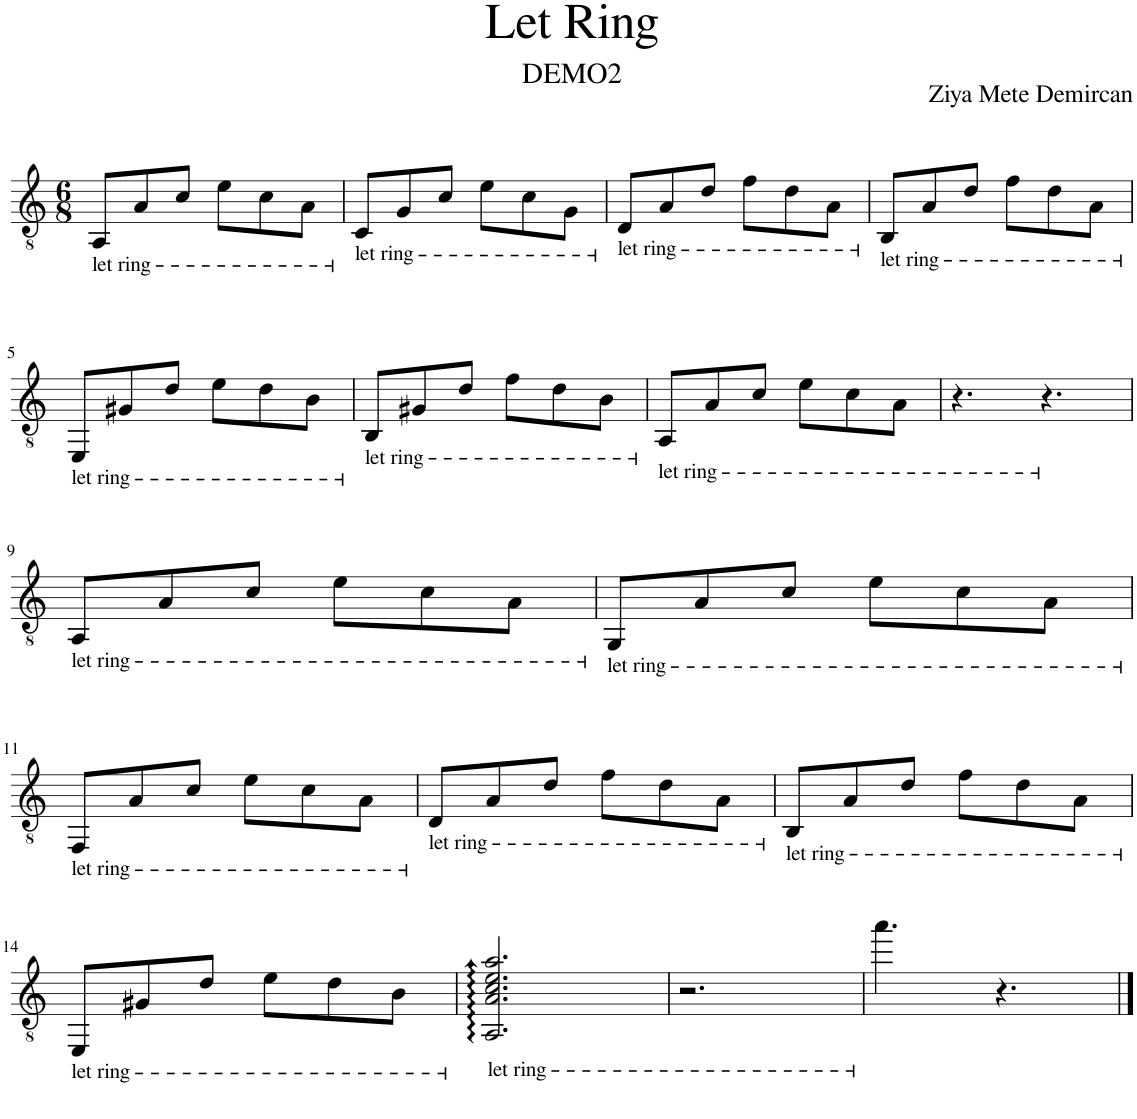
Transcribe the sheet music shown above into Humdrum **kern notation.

**kern
*part1
*staff1
*I"Classical Guitar
*I'Guit.
*clefGv2
*k[]
*M6/8
=1
!LO:TX:b:t=let ring
8AA/L
8A/
8c/J
8e\L
8c\
8A\J
=2
!LO:TX:b:t=let ring
8C/L
8G/
8c/J
8e\L
8c\
8G\J
=3
!LO:TX:b:t=let ring
8D/L
8A/
8d/J
8f\L
8d\
8A\J
=4
!LO:TX:b:t=let ring
8BB/L
8A/
8d/J
8f\L
8d\
8A\J
!!LO:LB:g=z
=5
!LO:TX:b:t=let ring
8EE/L
8G#X/
8d/J
8e\L
8d\
8B\J
=6
!LO:TX:b:t=let ring
8BB/L
8G#X/
8d/J
8f\L
8d\
8B\J
=7
!LO:TX:b:t=let ring
8AA/L
8A/
8c/J
8e\L
8c\
8A\J
=8
4.r
4.r
!!LO:LB:g=z
=9
!LO:TX:b:t=let ring
8AA/L
8A/
8c/J
8e\L
8c\
8A\J
=10
!LO:TX:b:t=let ring
8GG/L
8A/
8c/J
8e\L
8c\
8A\J
!!LO:LB:g=z
=11
!LO:TX:b:t=let ring
8FF/L
8A/
8c/J
8e\L
8c\
8A\J
=12
!LO:TX:b:t=let ring
8D/L
8A/
8d/J
8f\L
8d\
8A\J
=13
!LO:TX:b:t=let ring
8BB/L
8A/
8d/J
8f\L
8d\
8A\J
!!LO:LB:g=z
=14
!LO:TX:b:t=let ring
8EE/L
8G#X/
8d/J
8e\L
8d\
8B\J
=15
!LO:TX:b:t=let ring
2.AA/: 2.A/: 2.c/: 2.e/: 2.a/:
=16
2.r
=17
4.aa\
4.r
==
*-
